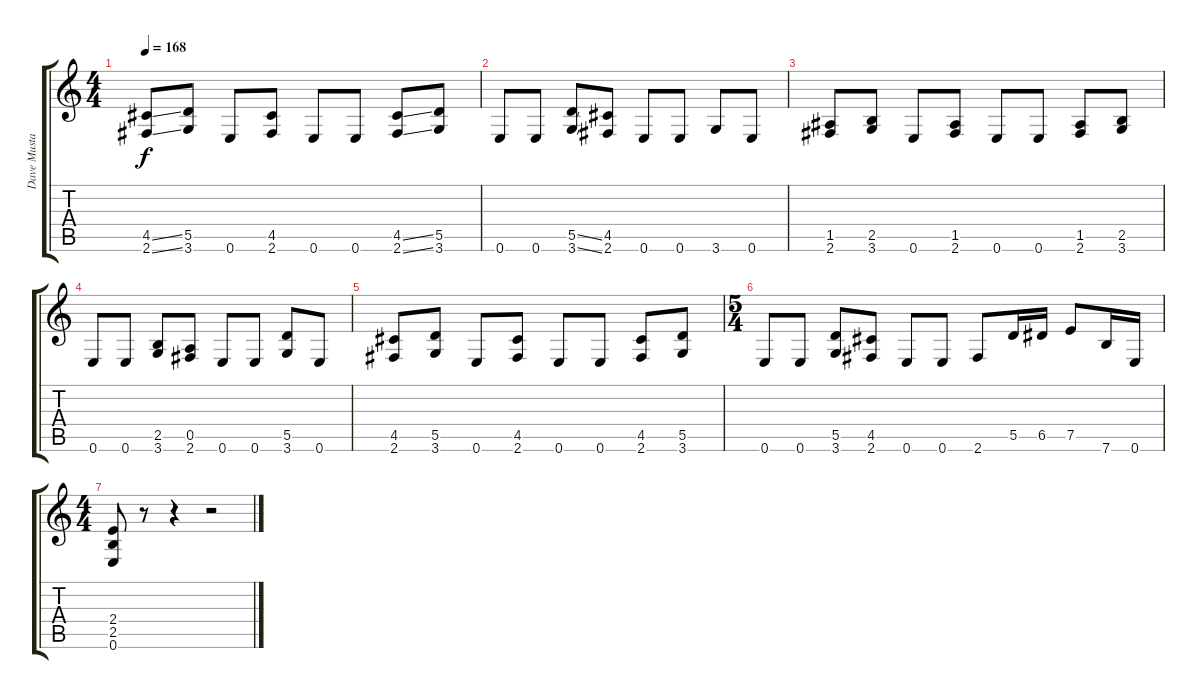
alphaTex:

\track ("Dave Mustaine" "Dave Musta") {instrument distortionguitar}
\staff {score tabs}
\tuning (E4 B3 G3 D3 A2 E2) {hide}
\ts (4 4)
\tempo 168
\clef g2
\ks c
(4.5{ss} 2.6{ss}).8{dy f} (5.5 3.6).8 0.6.8 (4.5 2.6).8 0.6.8 0.6.8 (4.5{ss} 2.6{ss}).8 (5.5 3.6).8 |
0.6.8 0.6.8 (5.5{ss} 3.6{ss}).8 (4.5 2.6).8 0.6.8 0.6.8 3.6.8 0.6.8 |
(1.5 2.6).8 (2.5 3.6).8 0.6.8 (1.5 2.6).8 0.6.8 0.6.8 (1.5 2.6).8 (2.5 3.6).8 |
0.6.8 0.6.8 (2.5 3.6).8 (0.5 2.6).8 0.6.8 0.6.8 (5.5 3.6).8 0.6.8 |
(4.5 2.6).8 (5.5 3.6).8 0.6.8 (4.5 2.6).8 0.6.8 0.6.8 (4.5 2.6).8 (5.5 3.6).8 |
\ts (5 4)
0.6.8 0.6.8 (5.5 3.6).8 (4.5 2.6).8 0.6.8 0.6.8 2.6.8 5.5.16 6.5.16 7.5.8 7.6.16 0.6.16 |
\ts (4 4)
(2.4 2.5 0.6).8 r.8 r.4 r.2
